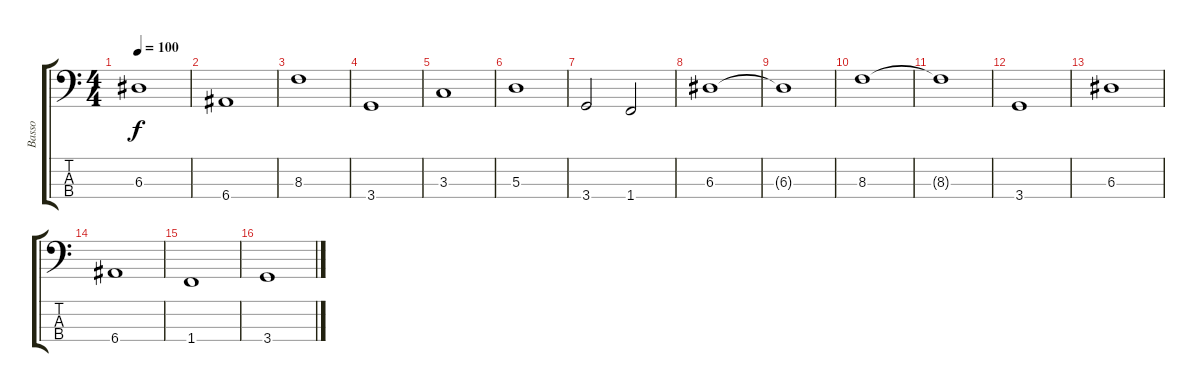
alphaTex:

\track ("Basso" "Basso") {instrument fretlessbass}
\staff {score tabs}
\tuning (G2 D2 A1 E1) {hide}
\ts (4 4)
\tempo 100
\clef f4
\ks c
6.3.1{dy f} |
6.4.1 |
8.3.1 |
3.4.1 |
3.3.1 |
5.3.1 |
3.4.2 1.4.2 |
6.3.1 |
6.3{t}.1 |
8.3.1 |
8.3{t}.1 |
3.4.1 |
6.3.1 |
6.4.1 |
1.4.1 |
3.4.1
